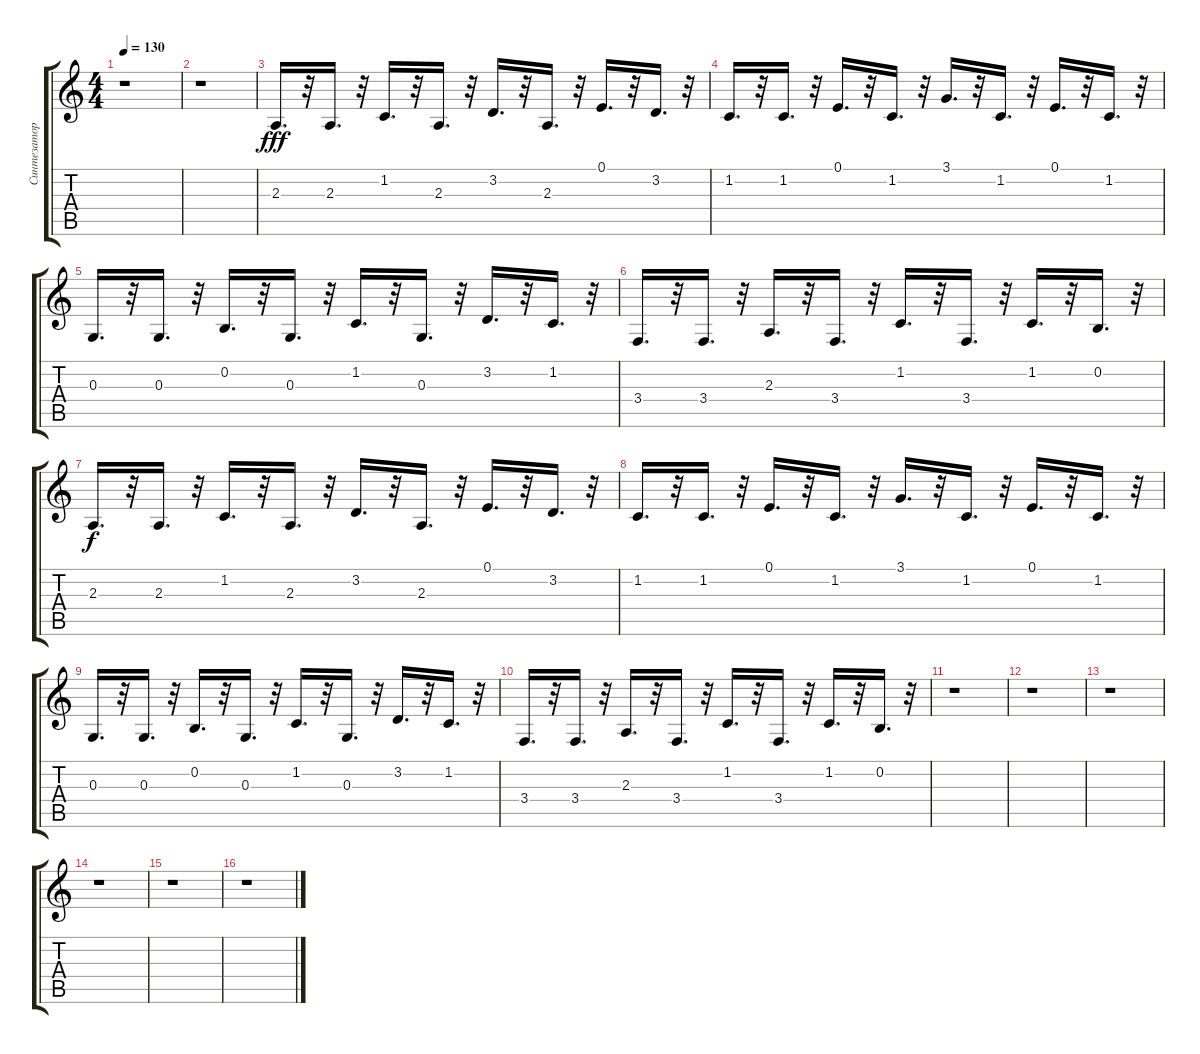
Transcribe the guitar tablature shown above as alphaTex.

\track ("Синтезатор (Ld2 - 2)" "Синтезатор") {instrument lead2sawtooth}
\staff {score tabs}
\tuning (E4 B3 G3 D3 A2 E2) {hide}
\ts (4 4)
\tempo 130
\clef g2
\ks c
r.1{dy fff} |
r.1 |
2.3.16{d} r.32 2.3.16{d} r.32 1.2.16{d} r.32 2.3.16{d} r.32 3.2.16{d} r.32 2.3.16{d} r.32 0.1.16{d} r.32 3.2.16{d} r.32 |
1.2.16{d} r.32 1.2.16{d} r.32 0.1.16{d} r.32 1.2.16{d} r.32 3.1.16{d} r.32 1.2.16{d} r.32 0.1.16{d} r.32 1.2.16{d} r.32 |
0.3.16{d} r.32 0.3.16{d} r.32 0.2.16{d} r.32 0.3.16{d} r.32 1.2.16{d} r.32 0.3.16{d} r.32 3.2.16{d} r.32 1.2.16{d} r.32 |
3.4.16{d} r.32 3.4.16{d} r.32 2.3.16{d} r.32 3.4.16{d} r.32 1.2.16{d} r.32 3.4.16{d} r.32 1.2.16{d} r.32 0.2.16{d} r.32 |
2.3.16{d dy f} r.32 2.3.16{d} r.32 1.2.16{d} r.32 2.3.16{d} r.32 3.2.16{d} r.32 2.3.16{d} r.32 0.1.16{d} r.32 3.2.16{d} r.32 |
1.2.16{d} r.32 1.2.16{d} r.32 0.1.16{d} r.32 1.2.16{d} r.32 3.1.16{d} r.32 1.2.16{d} r.32 0.1.16{d} r.32 1.2.16{d} r.32 |
0.3.16{d} r.32 0.3.16{d} r.32 0.2.16{d} r.32 0.3.16{d} r.32 1.2.16{d} r.32 0.3.16{d} r.32 3.2.16{d} r.32 1.2.16{d} r.32 |
3.4.16{d} r.32 3.4.16{d} r.32 2.3.16{d} r.32 3.4.16{d} r.32 1.2.16{d} r.32 3.4.16{d} r.32 1.2.16{d} r.32 0.2.16{d} r.32 |
r.1 |
r.1 |
r.1 |
r.1 |
r.1 |
r.1
